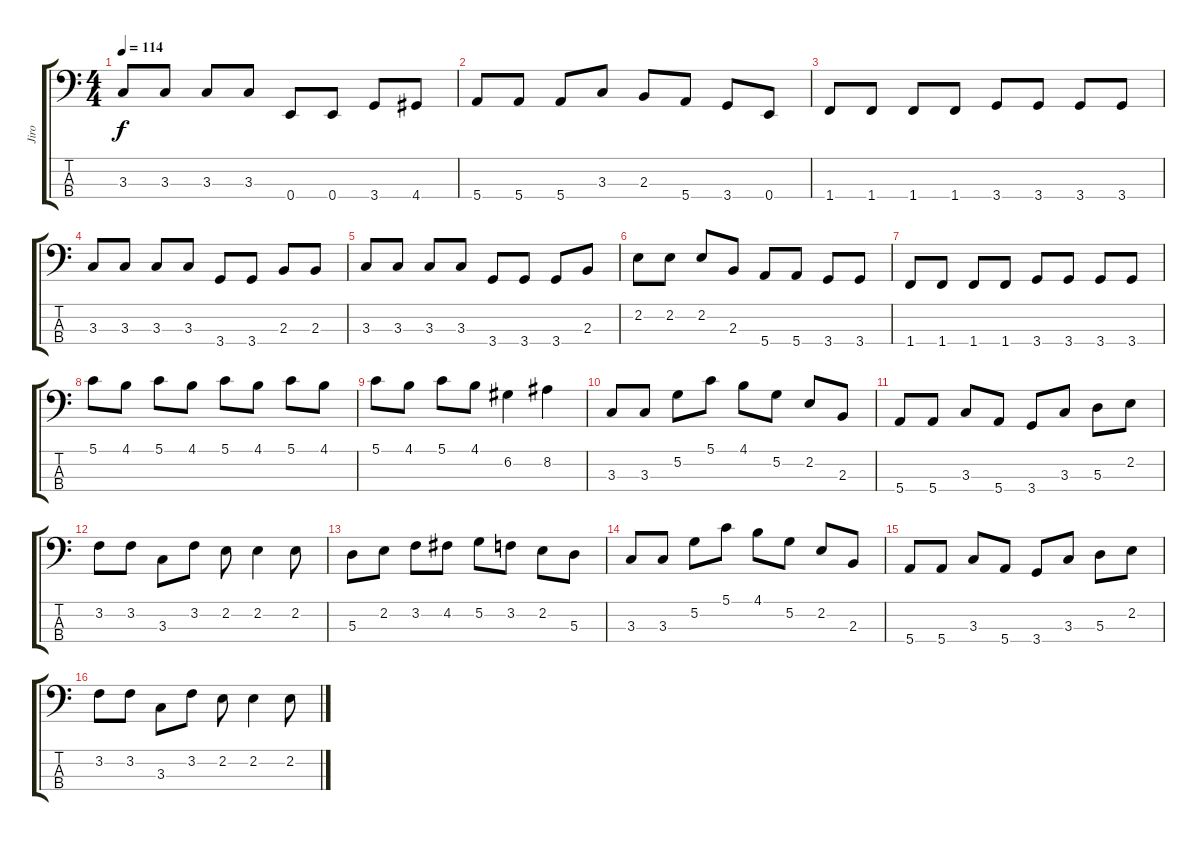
\track ("Jiro" "Jiro") {instrument electricbasspick}
\staff {score tabs}
\tuning (G2 D2 A1 E1) {hide}
\ts (4 4)
\tempo 114
\clef f4
\ks c
3.3.8{dy f} 3.3.8 3.3.8 3.3.8 0.4.8 0.4.8 3.4.8 4.4.8 |
5.4.8 5.4.8 5.4.8 3.3.8 2.3.8 5.4.8 3.4.8 0.4.8 |
1.4.8 1.4.8 1.4.8 1.4.8 3.4.8 3.4.8 3.4.8 3.4.8 |
3.3.8 3.3.8 3.3.8 3.3.8 3.4.8 3.4.8 2.3.8 2.3.8 |
3.3.8 3.3.8 3.3.8 3.3.8 3.4.8 3.4.8 3.4.8 2.3.8 |
2.2.8 2.2.8 2.2.8 2.3.8 5.4.8 5.4.8 3.4.8 3.4.8 |
1.4.8 1.4.8 1.4.8 1.4.8 3.4.8 3.4.8 3.4.8 3.4.8 |
5.1.8 4.1.8 5.1.8 4.1.8 5.1.8 4.1.8 5.1.8 4.1.8 |
5.1.8 4.1.8 5.1.8 4.1.8 6.2.4 8.2.4 |
3.3.8 3.3.8 5.2.8 5.1.8 4.1.8 5.2.8 2.2.8 2.3.8 |
5.4.8 5.4.8 3.3.8 5.4.8 3.4.8 3.3.8 5.3.8 2.2.8 |
3.2.8 3.2.8 3.3.8 3.2.8 2.2.8 2.2.4 2.2.8 |
5.3.8 2.2.8 3.2.8 4.2.8 5.2.8 3.2.8 2.2.8 5.3.8 |
3.3.8 3.3.8 5.2.8 5.1.8 4.1.8 5.2.8 2.2.8 2.3.8 |
5.4.8 5.4.8 3.3.8 5.4.8 3.4.8 3.3.8 5.3.8 2.2.8 |
3.2.8 3.2.8 3.3.8 3.2.8 2.2.8 2.2.4 2.2.8
